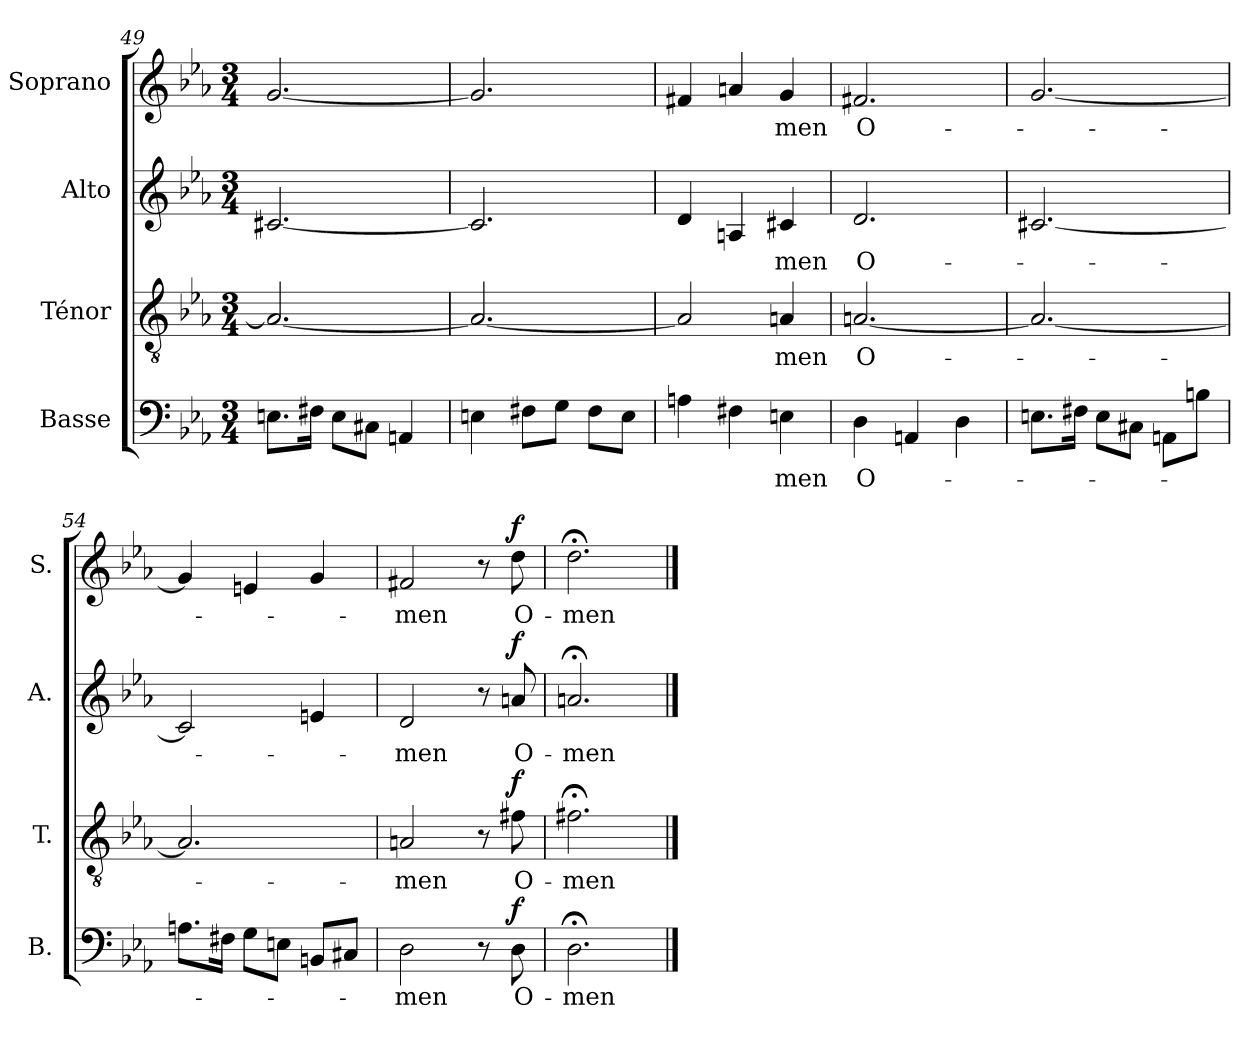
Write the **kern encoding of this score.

**kern	**text	**dynam	**kern	**text	**dynam	**kern	**text	**dynam	**kern	**text	**dynam
*part4	*part4	*part4	*part3	*part3	*part3	*part2	*part2	*part2	*part1	*part1	*part1
*staff4	*staff4	*staff4	*staff3	*staff3	*staff3	*staff2	*staff2	*staff2	*staff1	*staff1	*staff1
*I"Basse	*	*	*I"Ténor	*	*	*I"Alto	*	*	*I"Soprano	*	*
*I'B.	*	*	*I'T.	*	*	*I'A.	*	*	*I'S.	*	*
*clefF4	*	*	*clefGv2	*	*	*clefG2	*	*	*clefG2	*	*
*	*	*	*ITrd7c12	*	*	*	*	*	*	*	*
*k[b-e-a-]	*	*	*k[b-e-a-]	*	*	*k[b-e-a-]	*	*	*k[b-e-a-]	*	*
*E-:	*	*	*E-:	*	*	*E-:	*	*	*E-:	*	*
*M3/4	*	*	*M3/4	*	*	*M3/4	*	*	*M3/4	*	*
=49	=49	=49	=49	=49	=49	=49	=49	=49	=49	=49	=49
8.Eni\L	.	.	2.AAi/_<	.	.	[<2.c#Xi/	.	.	[<2.gi/	.	.
16F#Xi\Jk	.	.	.	.	.	.	.	.	.	.	.
8Ei\L	.	.	.	.	.	.	.	.	.	.	.
8C#Xi\J	.	.	.	.	.	.	.	.	.	.	.
4AAni/	.	.	.	.	.	.	.	.	.	.	.
!!LO:LB:g=z
=50	=50	=50	=50	=50	=50	=50	=50	=50	=50	=50	=50
4Eni\	.	.	2.AAi/_<	.	.	2.c#i/]	.	.	2.gi/]	.	.
8F#Xi\L	.	.	.	.	.	.	.	.	.	.	.
8Gi\J	.	.	.	.	.	.	.	.	.	.	.
8F#i\L	.	.	.	.	.	.	.	.	.	.	.
8Ei\J	.	.	.	.	.	.	.	.	.	.	.
=51	=51	=51	=51	=51	=51	=51	=51	=51	=51	=51	=51
4Ani\	.	.	2AAi/]	.	.	4di/	.	.	4f#Xi/	.	.
4F#Xi\	.	.	.	.	.	4Ani/	.	.	4ani/	.	.
!	!LO:LY:b:color=#000000	!	!	!	!	!	!	!	!	!	!
!	!	!	!	!LO:LY:b:color=#000000	!	!	!	!	!	!	!
!	!	!	!	!	!	!	!LO:LY:b:color=#000000	!	!	!	!
!	!	!	!	!	!	!	!	!	!	!LO:LY:b:color=#000000	!
4Eni\	-men	.	4AAni/	-men	.	4c#Xi/	-men	.	4gi/	-men	.
=52	=52	=52	=52	=52	=52	=52	=52	=52	=52	=52	=52
!	!LO:LY:b:color=#000000	!	!	!	!	!	!	!	!	!	!
!	!	!	!	!LO:LY:b:color=#000000	!	!	!	!	!	!	!
!	!	!	!	!	!	!	!LO:LY:b:color=#000000	!	!	!	!
!	!	!	!	!	!	!	!	!	!	!LO:LY:b:color=#000000	!
4Di\	O-	.	[<2.AAni/	O-	.	2.di/	O-	.	2.f#Xi/	O-	.
4AAni/	.	.	.	.	.	.	.	.	.	.	.
4Di\	.	.	.	.	.	.	.	.	.	.	.
=53	=53	=53	=53	=53	=53	=53	=53	=53	=53	=53	=53
8.Eni\L	.	.	2.AAi/_<	.	.	[<2.c#Xi/	.	.	[<2.gi/	.	.
16F#Xi\Jk	.	.	.	.	.	.	.	.	.	.	.
8Ei\L	.	.	.	.	.	.	.	.	.	.	.
8C#Xi\J	.	.	.	.	.	.	.	.	.	.	.
8AAni\L	.	.	.	.	.	.	.	.	.	.	.
8Bni\J	.	.	.	.	.	.	.	.	.	.	.
=54	=54	=54	=54	=54	=54	=54	=54	=54	=54	=54	=54
8.Ani\L	.	.	2.AAi/]	.	.	2c#i/]	.	.	4gi/]	.	.
16F#Xi\Jk	.	.	.	.	.	.	.	.	.	.	.
8Gi\L	.	.	.	.	.	.	.	.	4eni/	.	.
8Eni\J	.	.	.	.	.	.	.	.	.	.	.
8BBni/L	.	.	.	.	.	4eni/	.	.	4gi/	.	.
8C#Xi/J	.	.	.	.	.	.	.	.	.	.	.
=55	=55	=55	=55	=55	=55	=55	=55	=55	=55	=55	=55
!	!LO:LY:b:color=#000000	!	!	!	!	!	!	!	!	!	!
!	!	!	!	!LO:LY:b:color=#000000	!	!	!	!	!	!	!
!	!	!	!	!	!	!	!LO:LY:b:color=#000000	!	!	!	!
!	!	!	!	!	!	!	!	!	!	!LO:LY:b:color=#000000	!
2Di\	-men	.	2AAni/	-men	.	2di/	-men	.	2f#Xi/	-men	.
8r	.	.	8r	.	.	8r	.	.	8r	.	.
!	!LO:LY:b:color=#000000	!	!	!	!	!	!	!	!	!	!
!	!	!	!	!LO:LY:b:color=#000000	!	!	!	!	!	!	!
!	!	!	!	!	!	!	!LO:LY:b:color=#000000	!	!	!	!
!	!	!	!	!	!	!	!	!	!	!LO:LY:b:color=#000000	!
8Di\	O-	f	8F#Xi\	O-	f	8ani/	O-	f	8ddi\	O-	f
=56	=56	=56	=56	=56	=56	=56	=56	=56	=56	=56	=56
!	!LO:LY:b:color=#000000	!	!	!	!	!	!	!	!	!	!
!	!	!	!	!LO:LY:b:color=#000000	!	!	!	!	!	!	!
!	!	!	!	!	!	!	!LO:LY:b:color=#000000	!	!	!	!
!	!	!	!	!	!	!	!	!	!	!LO:LY:b:color=#000000	!
2.D;i\	-men	.	2.F#X;i\	-men	.	2.an;i/	-men	.	2.dd;i\	-men	.
==	==	==	==	==	==	==	==	==	==	==	==
*-	*-	*-	*-	*-	*-	*-	*-	*-	*-	*-	*-
